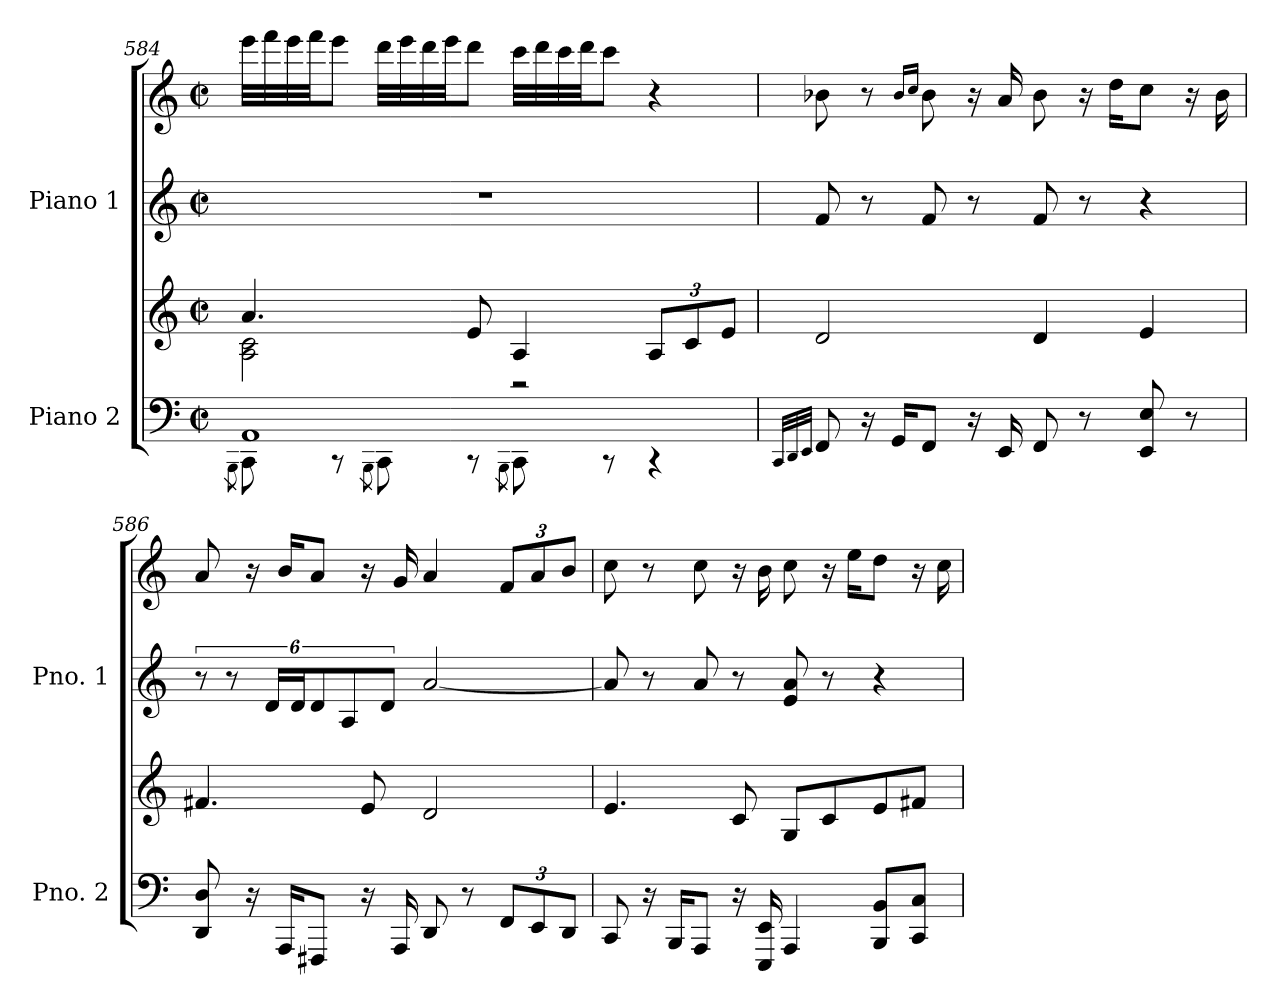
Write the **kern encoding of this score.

**kern	**kern	**kern	**kern
*part2	*part2	*part1	*part1
*staff4	*staff3	*staff2	*staff1
*I"Piano 2	*	*I"Piano 1	*
*I'Pno. 2	*	*I'Pno. 1	*
!!LO:PB:g=z
*clefF4	*clefG2	*clefG2	*clefG2
*k[]	*k[]	*k[]	*k[]
*M2/2	*M2/2	*M2/2	*M2/2
*met(c|)	*met(c|)	*met(c|)	*met(c|)
=584	=584	=584	=584
*^	*	*	*
.	8qBBB\	.	.	.
*	*	*^	*	*
1AA	8CC\	4.a/	2A\ 2c\	1r	32eee\LLL
.	.	.	.	.	32fff\
.	.	.	.	.	32eee\
.	.	.	.	.	32fff\JJ
.	8r	.	.	.	8eee\J
.	8qBBB\	.	.	.	.
.	8CC\	.	.	.	32ddd\LLL
.	.	.	.	.	32eee\
.	.	.	.	.	32ddd\
.	.	.	.	.	32eee\JJ
.	8r	8e/	.	.	8ddd\J
.	8qBBB\	.	.	.	.
.	8CC\	4A/	2r	.	32ccc\LLL
.	.	.	.	.	32ddd\
.	.	.	.	.	32ccc\
.	.	.	.	.	32ddd\JJ
.	8r	.	.	.	8ccc\J
*	*	*Xbrackettup	*	*	*
.	4r	12A/L	.	.	4r
.	.	12c/	.	.	.
.	.	12e/J	.	.	.
*v	*v	*	*	*	*
*	*v	*v	*	*
=585	=585	=585	=585
32qCC/LLL	.	.	.
32qDD/	.	.	.
32qEE/JJJ	.	.	.
8FF/	2d/	8f/	8b-X\
16r	.	8r	8r
16GG/KL	.	.	.
.	.	.	16qb-/LL
.	.	.	16qcc/JJ
8FF/J	.	8f/	8b-\
16r	.	8r	16r
16EE/	.	.	16a/
8FF/	4d/	8f/	8b-\
8r	.	8r	16r
.	.	.	16dd\KL
8EE/ 8E/	4e/	4r	8cc\J
8r	.	.	16r
.	.	.	16b-\
!!LO:LB:g=z
=586	=586	=586	=586
8DD/ 8D/	4.f#X/	12r	8a/
.	.	12r	.
16r	.	.	16r
.	.	24d/LL	.
16AAA/KL	.	.	16b/KL
.	.	24d/J	.
*	*	*Xbrackettup	*
8FFF#X/J	.	12d/	8a/J
.	.	12A/	.
16r	8e/	.	16r
.	.	12d/J	.
16AAA/	.	.	16g/
8DD/	2d/	[2a/	4a/
8r	.	.	.
*Xbrackettup	*	*	*Xbrackettup
12FF/L	.	.	12f/L
12EE/	.	.	12a/
12DD/J	.	.	12b/J
=587	=587	=587	=587
8CC/	4.e/	8a/]	8cc\
16r	.	8r	8r
16BBB/KL	.	.	.
8AAA/J	.	8a/	8cc\
16r	8c/	8r	16r
16EEE/ 16EE/	.	.	16b\
4AAA/	8G/L	8e/ 8a/	8cc\
.	8c/	8r	16r
.	.	.	16ee\KL
8BBB/ 8BB/L	8e/	4r	8dd\J
8CC/ 8C/J	8f#X/J	.	16r
.	.	.	16cc\
=	=	=	=
*-	*-	*-	*-
